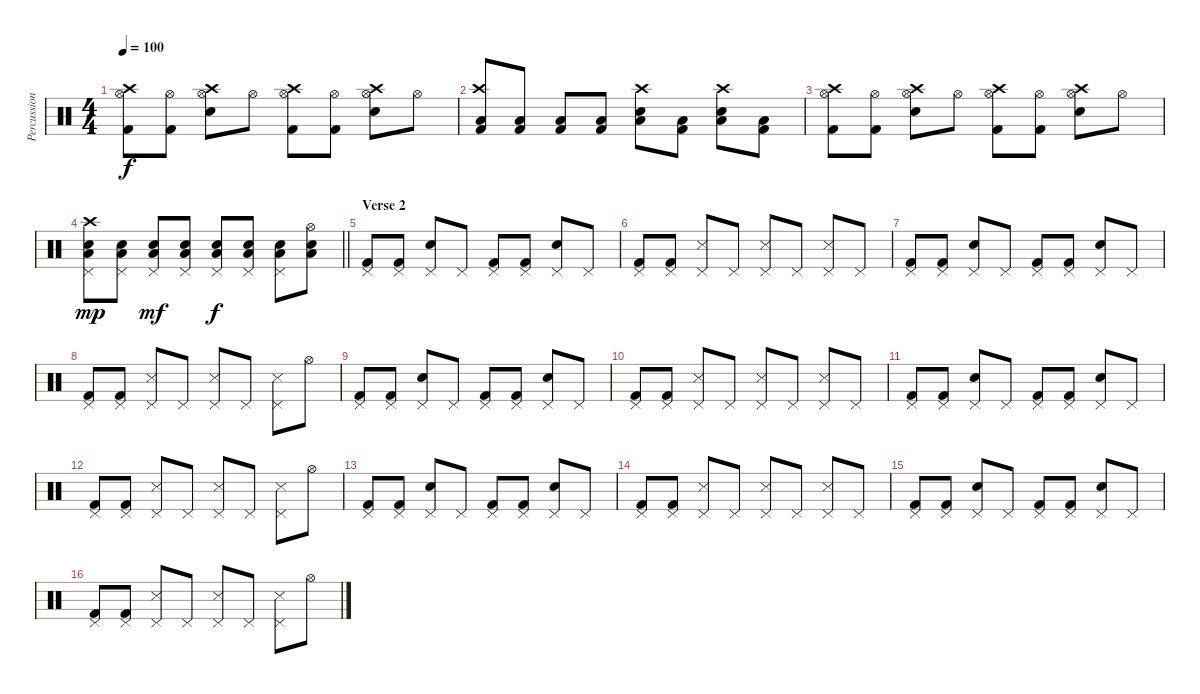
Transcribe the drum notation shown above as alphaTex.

\track ("Percussion" "Percussion") {instrument percussion}
\staff {score}
\articulation defaults
\ts (4 4)
\tempo 100
\clef neutral
\ks c
("Kick (hit) 2" "Hi-Hat (open)" "Crash high (hit)").8{dy f} ("Kick (hit) 2" "Hi-Hat (open)").8 ("Snare (hit) 2" "Hi-Hat (open)" "Crash high (hit)").8 "Hi-Hat (open)".8 ("Kick (hit) 2" "Hi-Hat (open)" "Crash high (hit)").8 ("Kick (hit) 2" "Hi-Hat (open)").8 ("Snare (hit) 2" "Hi-Hat (open)" "Crash high (hit)").8 "Hi-Hat (open)".8 |
("Kick (hit) 2" "Low Tom (hit)" "Crash high (hit)").8 ("Kick (hit) 2" "Low Tom (hit)").8 ("Kick (hit) 2" "Low Tom (hit)").8 ("Kick (hit) 2" "Low Tom (hit)").8 ("Snare (hit) 2" "Low Tom (hit)" "Crash high (hit)").8 ("Kick (hit) 2" "Low Tom (hit)").8 ("Snare (hit) 2" "Low Tom (hit)" "Crash high (hit)").8 ("Kick (hit) 2" "Low Tom (hit)").8 |
("Kick (hit) 2" "Hi-Hat (open)" "Crash high (hit)").8 ("Kick (hit) 2" "Hi-Hat (open)").8 ("Snare (hit) 2" "Hi-Hat (open)" "Crash high (hit)").8 "Hi-Hat (open)".8 ("Kick (hit) 2" "Hi-Hat (open)" "Crash high (hit)").8 ("Kick (hit) 2" "Hi-Hat (open)").8 ("Snare (hit) 2" "Hi-Hat (open)" "Crash high (hit)").8 "Hi-Hat (open)".8 |
\barLineRight lightlight
("Snare (hit) 2" "Low Tom (hit)" "Crash high (hit)" "Pedal Hi-Hat (hit)").8{dy mp} ("Snare (hit) 2" "Low Tom (hit)" "Pedal Hi-Hat (hit)").8 ("Snare (hit) 2" "Low Tom (hit)" "Pedal Hi-Hat (hit)").8{dy mf} ("Snare (hit) 2" "Low Tom (hit)" "Pedal Hi-Hat (hit)").8 ("Snare (hit) 2" "Low Tom (hit)" "Pedal Hi-Hat (hit)").8{dy f} ("Snare (hit) 2" "Low Tom (hit)" "Pedal Hi-Hat (hit)").8 ("Snare (hit) 2" "Low Tom (hit)" "Pedal Hi-Hat (hit)").8 ("Snare (hit) 2" "Low Tom (hit)" "Hi-Hat (open)").8 |
\section ("" "Verse 2")
("Kick (hit) 2" "Pedal Hi-Hat (hit)").8 ("Kick (hit) 2" "Pedal Hi-Hat (hit)").8 ("Snare (hit) 2" "Pedal Hi-Hat (hit)").8 "Pedal Hi-Hat (hit)".8 ("Kick (hit) 2" "Pedal Hi-Hat (hit)").8 ("Kick (hit) 2" "Pedal Hi-Hat (hit)").8 ("Snare (hit) 2" "Pedal Hi-Hat (hit)").8 "Pedal Hi-Hat (hit)".8 |
("Kick (hit) 2" "Pedal Hi-Hat (hit)").8 ("Kick (hit) 2" "Pedal Hi-Hat (hit)").8 ("Metronome (hit)" "Pedal Hi-Hat (hit)").8 "Pedal Hi-Hat (hit)".8 ("Metronome (hit)" "Pedal Hi-Hat (hit)").8 "Pedal Hi-Hat (hit)".8 ("Metronome (hit)" "Pedal Hi-Hat (hit)").8 "Pedal Hi-Hat (hit)".8 |
("Kick (hit) 2" "Pedal Hi-Hat (hit)").8 ("Kick (hit) 2" "Pedal Hi-Hat (hit)").8 ("Snare (hit) 2" "Pedal Hi-Hat (hit)").8 "Pedal Hi-Hat (hit)".8 ("Kick (hit) 2" "Pedal Hi-Hat (hit)").8 ("Kick (hit) 2" "Pedal Hi-Hat (hit)").8 ("Snare (hit) 2" "Pedal Hi-Hat (hit)").8 "Pedal Hi-Hat (hit)".8 |
("Kick (hit) 2" "Pedal Hi-Hat (hit)").8 ("Kick (hit) 2" "Pedal Hi-Hat (hit)").8 ("Metronome (hit)" "Pedal Hi-Hat (hit)").8 "Pedal Hi-Hat (hit)".8 ("Metronome (hit)" "Pedal Hi-Hat (hit)").8 "Pedal Hi-Hat (hit)".8 ("Metronome (hit)" "Pedal Hi-Hat (hit)").8 "Hi-Hat (open)".8 |
("Kick (hit) 2" "Pedal Hi-Hat (hit)").8 ("Kick (hit) 2" "Pedal Hi-Hat (hit)").8 ("Snare (hit) 2" "Pedal Hi-Hat (hit)").8 "Pedal Hi-Hat (hit)".8 ("Kick (hit) 2" "Pedal Hi-Hat (hit)").8 ("Kick (hit) 2" "Pedal Hi-Hat (hit)").8 ("Snare (hit) 2" "Pedal Hi-Hat (hit)").8 "Pedal Hi-Hat (hit)".8 |
("Kick (hit) 2" "Pedal Hi-Hat (hit)").8 ("Kick (hit) 2" "Pedal Hi-Hat (hit)").8 ("Metronome (hit)" "Pedal Hi-Hat (hit)").8 "Pedal Hi-Hat (hit)".8 ("Metronome (hit)" "Pedal Hi-Hat (hit)").8 "Pedal Hi-Hat (hit)".8 ("Metronome (hit)" "Pedal Hi-Hat (hit)").8 "Pedal Hi-Hat (hit)".8 |
("Kick (hit) 2" "Pedal Hi-Hat (hit)").8 ("Kick (hit) 2" "Pedal Hi-Hat (hit)").8 ("Snare (hit) 2" "Pedal Hi-Hat (hit)").8 "Pedal Hi-Hat (hit)".8 ("Kick (hit) 2" "Pedal Hi-Hat (hit)").8 ("Kick (hit) 2" "Pedal Hi-Hat (hit)").8 ("Snare (hit) 2" "Pedal Hi-Hat (hit)").8 "Pedal Hi-Hat (hit)".8 |
("Kick (hit) 2" "Pedal Hi-Hat (hit)").8 ("Kick (hit) 2" "Pedal Hi-Hat (hit)").8 ("Metronome (hit)" "Pedal Hi-Hat (hit)").8 "Pedal Hi-Hat (hit)".8 ("Metronome (hit)" "Pedal Hi-Hat (hit)").8 "Pedal Hi-Hat (hit)".8 ("Metronome (hit)" "Pedal Hi-Hat (hit)").8 "Hi-Hat (open)".8 |
("Kick (hit) 2" "Pedal Hi-Hat (hit)").8 ("Kick (hit) 2" "Pedal Hi-Hat (hit)").8 ("Snare (hit) 2" "Pedal Hi-Hat (hit)").8 "Pedal Hi-Hat (hit)".8 ("Kick (hit) 2" "Pedal Hi-Hat (hit)").8 ("Kick (hit) 2" "Pedal Hi-Hat (hit)").8 ("Snare (hit) 2" "Pedal Hi-Hat (hit)").8 "Pedal Hi-Hat (hit)".8 |
("Kick (hit) 2" "Pedal Hi-Hat (hit)").8 ("Kick (hit) 2" "Pedal Hi-Hat (hit)").8 ("Metronome (hit)" "Pedal Hi-Hat (hit)").8 "Pedal Hi-Hat (hit)".8 ("Metronome (hit)" "Pedal Hi-Hat (hit)").8 "Pedal Hi-Hat (hit)".8 ("Metronome (hit)" "Pedal Hi-Hat (hit)").8 "Pedal Hi-Hat (hit)".8 |
("Kick (hit) 2" "Pedal Hi-Hat (hit)").8 ("Kick (hit) 2" "Pedal Hi-Hat (hit)").8 ("Snare (hit) 2" "Pedal Hi-Hat (hit)").8 "Pedal Hi-Hat (hit)".8 ("Kick (hit) 2" "Pedal Hi-Hat (hit)").8 ("Kick (hit) 2" "Pedal Hi-Hat (hit)").8 ("Snare (hit) 2" "Pedal Hi-Hat (hit)").8 "Pedal Hi-Hat (hit)".8 |
("Kick (hit) 2" "Pedal Hi-Hat (hit)").8 ("Kick (hit) 2" "Pedal Hi-Hat (hit)").8 ("Metronome (hit)" "Pedal Hi-Hat (hit)").8 "Pedal Hi-Hat (hit)".8 ("Metronome (hit)" "Pedal Hi-Hat (hit)").8 "Pedal Hi-Hat (hit)".8 ("Metronome (hit)" "Pedal Hi-Hat (hit)").8 "Hi-Hat (open)".8
